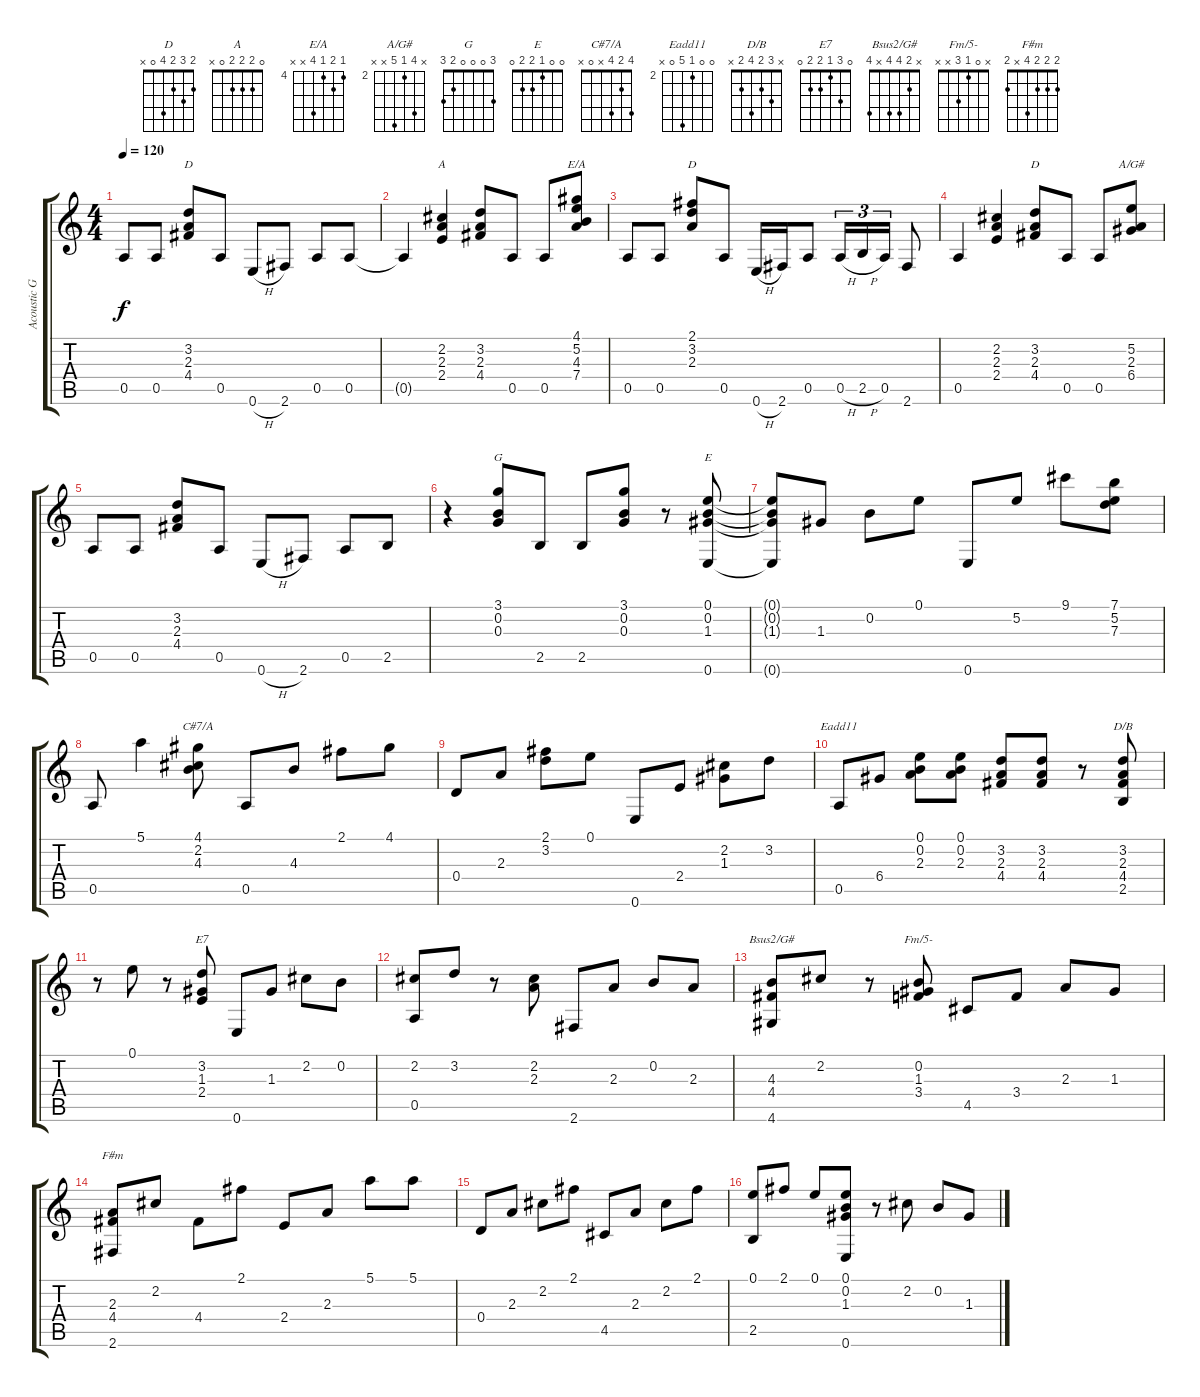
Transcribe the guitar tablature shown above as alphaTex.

\track ("Acoustic Guitar" "Acoustic G") {instrument acousticguitarnylon}
\staff {score tabs}
\tuning (E4 B3 G3 D3 A2 E2) {hide}
\chord ("D" x 3 2 4 0 x)
\chord ("A" 0 2 2 2 0 x)
\chord ("E/A" 4 5 4 7 x x) {firstfret 4}
\chord ("D" 2 3 2 0 x x)
\chord ("D" 2 3 2 4 0 x)
\chord ("A/G#" x 5 2 6 x x) {firstfret 2}
\chord ("G" 3 0 0 0 2 3)
\chord ("E" 0 0 1 2 2 0)
\chord ("C#7/A" 4 2 4 x 0 x)
\chord ("Eadd11" 0 0 2 6 0 x) {firstfret 2}
\chord ("D/B" x 3 2 4 2 x)
\chord ("E7" 0 3 1 2 2 0)
\chord ("Bsus2/G#" x 2 4 4 x 4)
\chord ("Fm/5-" x 0 1 3 x x)
\chord ("F#m" 2 2 2 4 x 2)
\ts (4 4)
\tempo 120
\clef g2
\ks c
0.5.8{dy f} 0.5.8 (3.2 2.3 4.4).8{ch "D"} 0.5.8 0.6{h}.8 2.6.8 0.5.8 0.5.8 |
0.5{t}.4 (2.2 2.3 2.4).4{ch "A"} (3.2 2.3 4.4).8 0.5.8 0.5.8 (4.1 5.2 4.3 7.4).8{ch "E/A"} |
0.5.8 0.5.8 (2.1 3.2 2.3).8{ch "D"} 0.5.8 0.6{h}.16 2.6.16 0.5.8 0.5{h}.16{tu (3 2)} 2.5{h}.16{tu (3 2)} 0.5.16{tu (3 2)} 2.6.8 |
0.5.4 (2.2 2.3 2.4).4 (3.2 2.3 4.4).8{ch "D"} 0.5.8 0.5.8 (5.2 2.3 6.4).8{ch "A/G#"} |
0.5.8 0.5.8 (3.2 2.3 4.4).8 0.5.8 0.6{h}.8 2.6.8 0.5.8 2.5.8 |
r.4 (3.1 0.2 0.3).8{ch "G"} 2.5.8 2.5.8 (3.1 0.2 0.3).8 r.8 (0.1 0.2 1.3 0.6).8{ch "E"} |
(0.1{t} 0.2{t} 1.3{t} 0.6{t}).8 1.3.8 0.2.8 0.1.8 0.6.8 5.2.8 9.1.8 (7.1 5.2 7.3).8 |
0.5.8 5.1.4 (4.1 2.2 4.3).8{ch "C#7/A"} 0.5.8 4.3.8 2.1.8 4.1.8 |
0.4.8 2.3.8 (2.1 3.2).8 0.1.8 0.6.8 2.4.8 (2.2 1.3).8 3.2.8 |
0.5.8{ch "Eadd11"} 6.4.8 (0.1 0.2 2.3).8 (0.1 0.2 2.3).8 (3.2 2.3 4.4).8 (3.2 2.3 4.4).8 r.8 (3.2 2.3 4.4 2.5).8{ch "D/B"} |
r.8 0.1.8 r.8 (3.2 1.3 2.4).8{ch "E7"} 0.6.8 1.3.8 2.2.8 0.2.8 |
(2.2 0.5).8 3.2.8 r.8 (2.2 2.3).8 2.6.8 2.3.8 0.2.8 2.3.8 |
(4.3 4.4 4.6).8{ch "Bsus2/G#"} 2.2.8 r.8 (0.2 1.3 3.4).8{ch "Fm/5-"} 4.5.8 3.4.8 2.3.8 1.3.8 |
(2.3 4.4 2.6).8{ch "F#m"} 2.2.8 4.4.8 2.1.8 2.4.8 2.3.8 5.1.8 5.1.8 |
0.4.8 2.3.8 2.2.8 2.1.8 4.5.8 2.3.8 2.2.8 2.1.8 |
(0.1 2.5).8 2.1.8 0.1.8 (0.1 0.2 1.3 0.6).8 r.8 2.2.8 0.2.8 1.3.8
